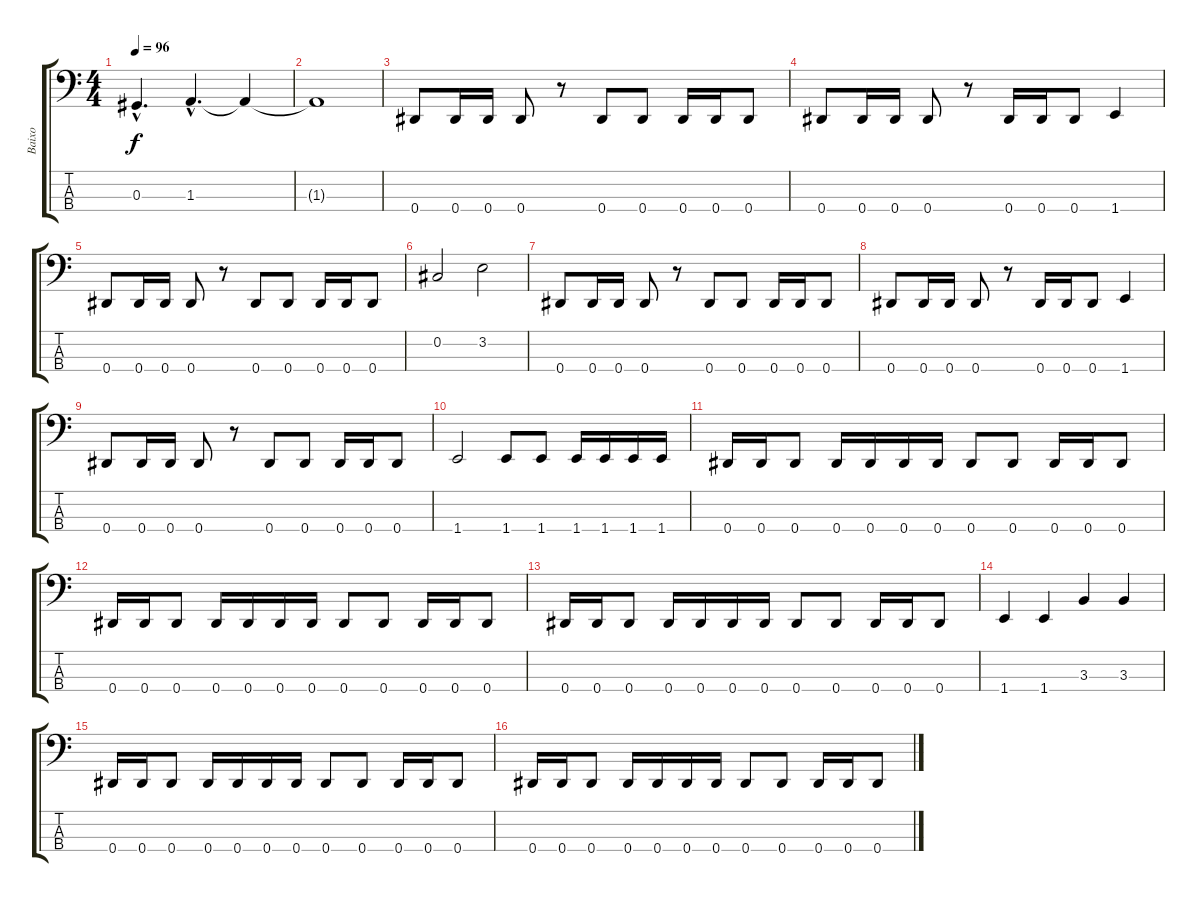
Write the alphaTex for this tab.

\track ("Baixo" "Baixo") {instrument electricbassfinger}
\staff {score tabs}
\tuning (Gb2 Db2 Ab1 Eb1) {hide}
\ts (4 4)
\tempo 96
\clef f4
\ks c
0.3{hac}.4{d dy f} 1.3{hac}.4{d} 1.3{t}.4 |
1.3{t}.1 |
0.4.8 0.4.16 0.4.16 0.4.8 r.8 0.4.8 0.4.8 0.4.16 0.4.16 0.4.8 |
0.4.8 0.4.16 0.4.16 0.4.8 r.8 0.4.16 0.4.16 0.4.8 1.4.4 |
0.4.8 0.4.16 0.4.16 0.4.8 r.8 0.4.8 0.4.8 0.4.16 0.4.16 0.4.8 |
0.2.2 3.2.2 |
0.4.8 0.4.16 0.4.16 0.4.8 r.8 0.4.8 0.4.8 0.4.16 0.4.16 0.4.8 |
0.4.8 0.4.16 0.4.16 0.4.8 r.8 0.4.16 0.4.16 0.4.8 1.4.4 |
0.4.8 0.4.16 0.4.16 0.4.8 r.8 0.4.8 0.4.8 0.4.16 0.4.16 0.4.8 |
1.4.2 1.4.8 1.4.8 1.4.16 1.4.16 1.4.16 1.4.16 |
0.4.16 0.4.16 0.4.8 0.4.16 0.4.16 0.4.16 0.4.16 0.4.8 0.4.8 0.4.16 0.4.16 0.4.8 |
0.4.16 0.4.16 0.4.8 0.4.16 0.4.16 0.4.16 0.4.16 0.4.8 0.4.8 0.4.16 0.4.16 0.4.8 |
0.4.16 0.4.16 0.4.8 0.4.16 0.4.16 0.4.16 0.4.16 0.4.8 0.4.8 0.4.16 0.4.16 0.4.8 |
1.4.4 1.4.4 3.3.4 3.3.4 |
0.4.16 0.4.16 0.4.8 0.4.16 0.4.16 0.4.16 0.4.16 0.4.8 0.4.8 0.4.16 0.4.16 0.4.8 |
0.4.16 0.4.16 0.4.8 0.4.16 0.4.16 0.4.16 0.4.16 0.4.8 0.4.8 0.4.16 0.4.16 0.4.8
